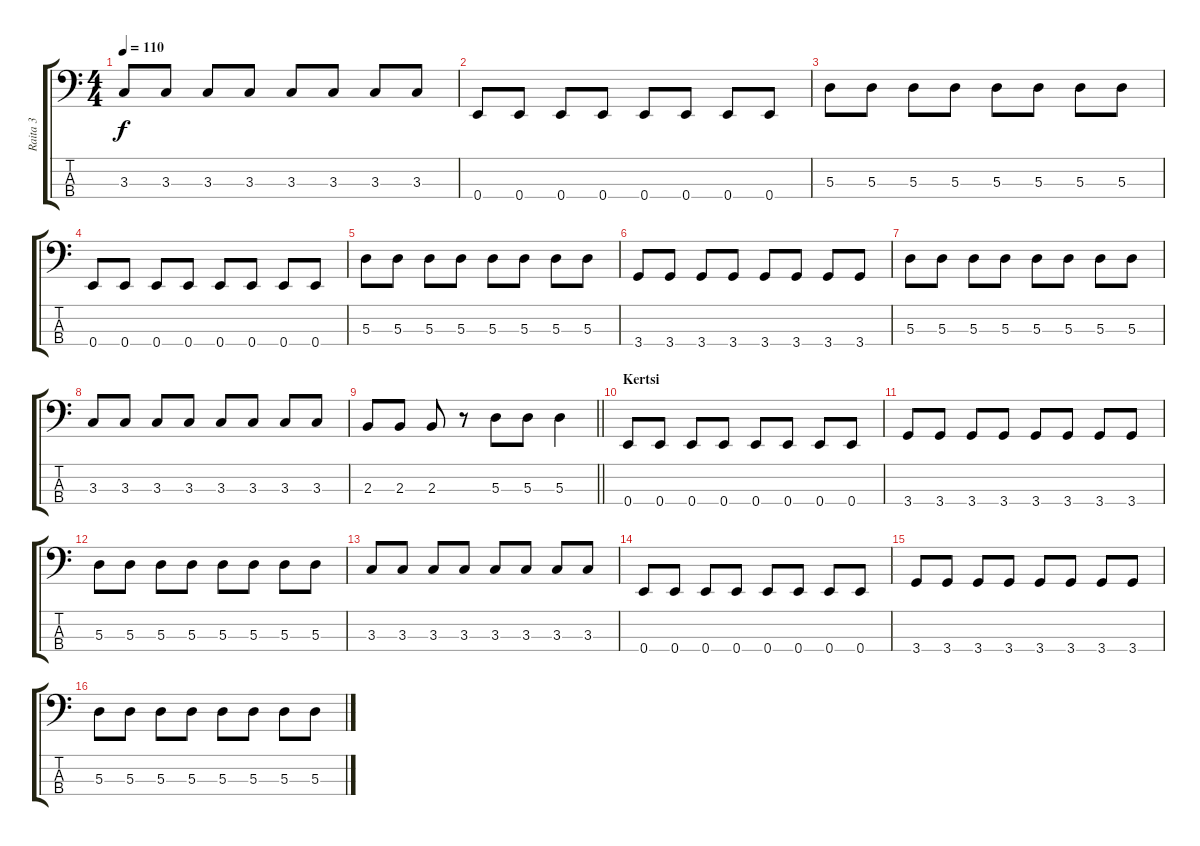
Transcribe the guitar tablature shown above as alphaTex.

\track ("Raita 3" "Raita 3") {instrument electricbassfinger}
\staff {score tabs}
\tuning (G2 D2 A1 E1) {hide}
\ts (4 4)
\tempo 110
\clef f4
\ks c
3.3.8{dy f} 3.3.8 3.3.8 3.3.8 3.3.8 3.3.8 3.3.8 3.3.8 |
0.4.8 0.4.8 0.4.8 0.4.8 0.4.8 0.4.8 0.4.8 0.4.8 |
5.3.8 5.3.8 5.3.8 5.3.8 5.3.8 5.3.8 5.3.8 5.3.8 |
0.4.8 0.4.8 0.4.8 0.4.8 0.4.8 0.4.8 0.4.8 0.4.8 |
5.3.8 5.3.8 5.3.8 5.3.8 5.3.8 5.3.8 5.3.8 5.3.8 |
3.4.8 3.4.8 3.4.8 3.4.8 3.4.8 3.4.8 3.4.8 3.4.8 |
5.3.8 5.3.8 5.3.8 5.3.8 5.3.8 5.3.8 5.3.8 5.3.8 |
3.3.8 3.3.8 3.3.8 3.3.8 3.3.8 3.3.8 3.3.8 3.3.8 |
\barLineRight lightlight
2.3.8 2.3.8 2.3.8 r.8 5.3.8 5.3.8 5.3.4 |
\section ("" "Kertsi")
0.4.8 0.4.8 0.4.8 0.4.8 0.4.8 0.4.8 0.4.8 0.4.8 |
3.4.8 3.4.8 3.4.8 3.4.8 3.4.8 3.4.8 3.4.8 3.4.8 |
5.3.8 5.3.8 5.3.8 5.3.8 5.3.8 5.3.8 5.3.8 5.3.8 |
3.3.8 3.3.8 3.3.8 3.3.8 3.3.8 3.3.8 3.3.8 3.3.8 |
0.4.8 0.4.8 0.4.8 0.4.8 0.4.8 0.4.8 0.4.8 0.4.8 |
3.4.8 3.4.8 3.4.8 3.4.8 3.4.8 3.4.8 3.4.8 3.4.8 |
5.3.8 5.3.8 5.3.8 5.3.8 5.3.8 5.3.8 5.3.8 5.3.8
